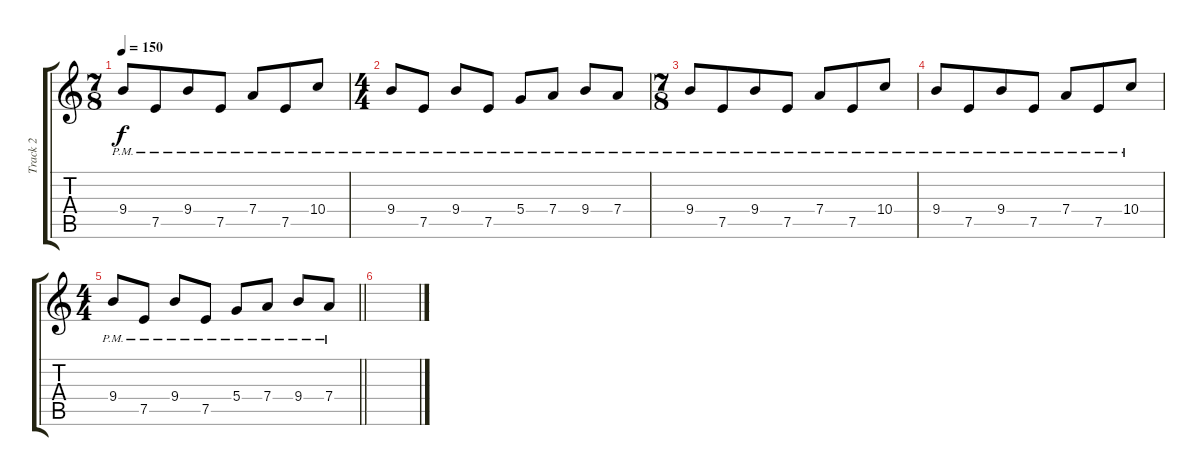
\track ("Track 2" "Track 2") {instrument distortionguitar}
\staff {score tabs}
\tuning (E4 B3 G3 D3 A2 E2) {hide}
\ts (7 8)
\tempo 150
\clef g2
\ks c
9.4{pm}.8{dy f} 7.5{pm}.8 9.4{pm}.8 7.5{pm}.8 7.4{pm}.8 7.5{pm}.8 10.4{pm}.8 |
\ts (4 4)
9.4{pm}.8 7.5{pm}.8 9.4{pm}.8 7.5{pm}.8 5.4{pm}.8 7.4{pm}.8 9.4{pm}.8 7.4{pm}.8 |
\ts (7 8)
9.4{pm}.8{volume 10 instrument distortionguitar} 7.5{pm}.8 9.4{pm}.8 7.5{pm}.8 7.4{pm}.8 7.5{pm}.8 10.4{pm}.8 |
9.4{pm}.8 7.5{pm}.8 9.4{pm}.8 7.5{pm}.8 7.4{pm}.8 7.5{pm}.8 10.4{pm}.8 |
\ts (4 4)
\barLineRight lightlight
9.4{pm}.8 7.5{pm}.8 9.4{pm}.8 7.5{pm}.8 5.4{pm}.8 7.4{pm}.8 9.4{pm}.8 7.4{pm}.8 |
\section ("" "")
